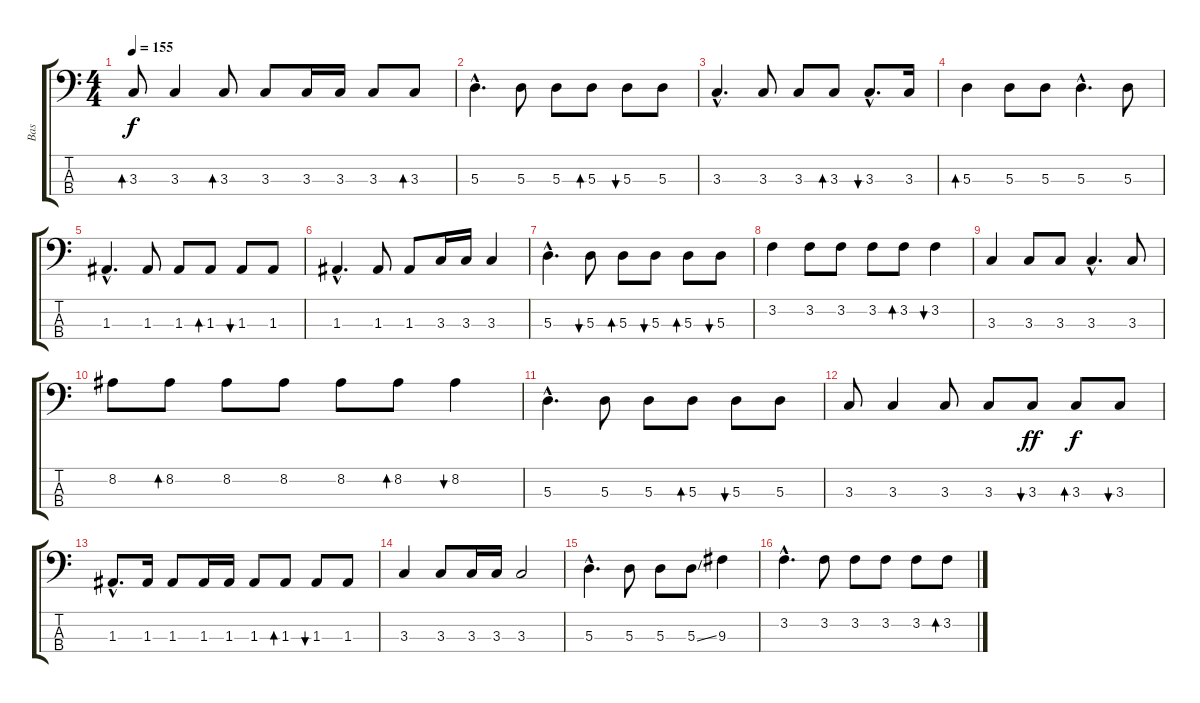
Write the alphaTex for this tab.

\track ("Bas" "Bas") {instrument electricbasspick}
\staff {score tabs}
\tuning (G2 D2 A1 E1) {hide}
\ts (4 4)
\tempo 155
\clef f4
\ks c
3.3.8{bd 240 dy f} 3.3.4 3.3.8{bd 240} 3.3.8 3.3.16 3.3.16 3.3.8 3.3.8{bd 240} |
5.3{hac}.4{d} 5.3.8 5.3.8 5.3.8{bd 240} 5.3.8{bu 240} 5.3.8 |
3.3{hac}.4{d} 3.3.8 3.3.8 3.3.8{bd 240} 3.3{hac}.8{d bu 240} 3.3.16 |
5.3.4{bd 240} 5.3.8 5.3.8 5.3{hac}.4{d} 5.3.8 |
1.3{hac}.4{d} 1.3.8 1.3.8 1.3.8{bd 240} 1.3.8{bu 240} 1.3.8 |
1.3{hac}.4{d} 1.3.8 1.3.8 3.3.16 3.3.16 3.3.4 |
5.3{hac}.4{d} 5.3.8{bu 240} 5.3.8{bd 240} 5.3.8{bu 240} 5.3.8{bd 240} 5.3.8{bu 240} |
3.2.4 3.2.8 3.2.8 3.2.8 3.2.8{bd 240} 3.2.4{bu 240} |
3.3.4 3.3.8 3.3.8 3.3{hac}.4{d} 3.3.8 |
8.2.8 8.2.8{bd 240} 8.2.8 8.2.8 8.2.8 8.2.8{bd 240} 8.2.4{bu 240} |
5.3{hac}.4{d} 5.3.8 5.3.8 5.3.8{bd 240} 5.3.8{bu 240} 5.3.8 |
3.3.8 3.3.4 3.3.8 3.3.8 3.3.8{bu 240 dy ff} 3.3.8{bd 240 dy f} 3.3.8{bu 240} |
1.3{hac}.8{d} 1.3.16 1.3.8 1.3.16 1.3.16 1.3.8 1.3.8{bd 240} 1.3.8{bu 240} 1.3.8 |
3.3.4 3.3.8 3.3.16 3.3.16 3.3.2 |
5.3{hac}.4{d} 5.3.8 5.3.8 5.3{ss}.8 9.3.4 |
3.2{hac}.4{d} 3.2.8 3.2.8 3.2.8 3.2.8 3.2.8{bd 240}
